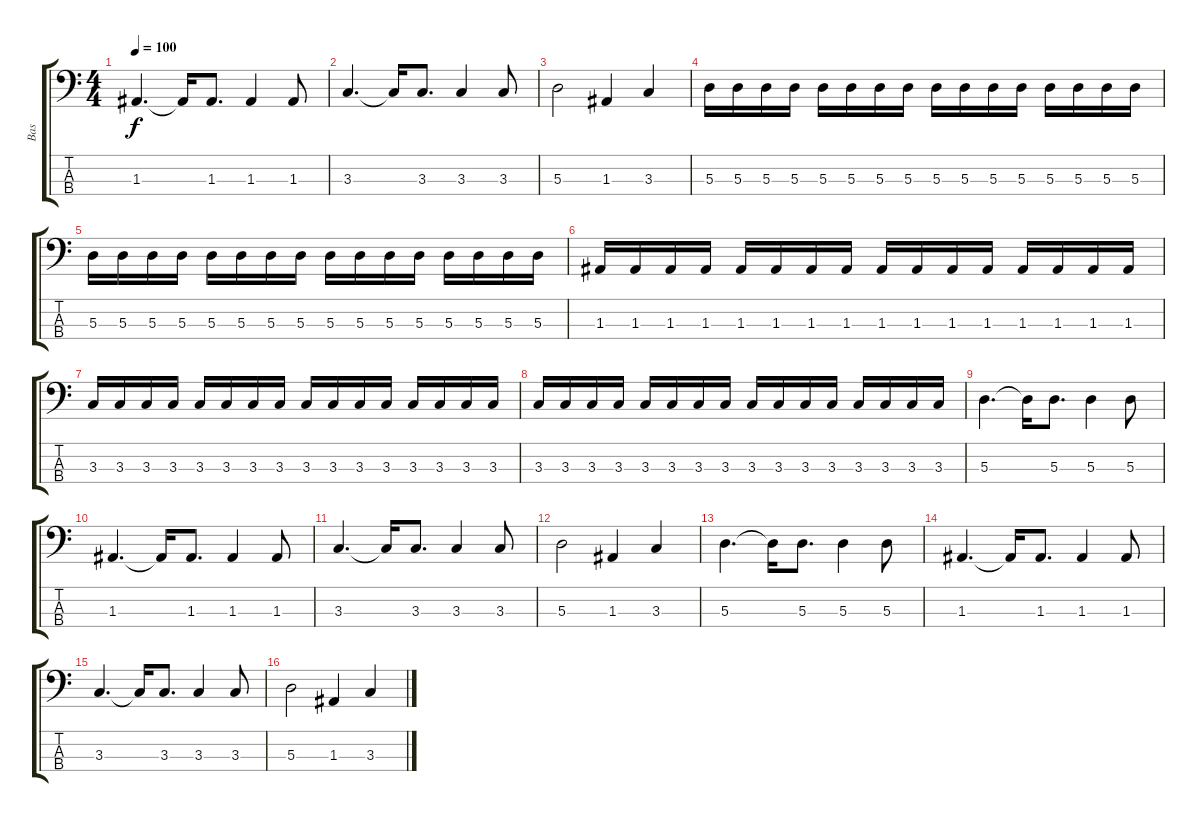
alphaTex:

\track ("Bas" "Bas") {instrument electricbassfinger}
\staff {score tabs}
\tuning (G2 D2 A1 E1) {hide}
\ts (4 4)
\tempo 100
\clef f4
\ks c
1.3.4{d dy f} 1.3{t}.16 1.3.8{d} 1.3.4 1.3.8 |
3.3.4{d} 3.3{t}.16 3.3.8{d} 3.3.4 3.3.8 |
5.3.2 1.3.4 3.3.4 |
5.3.16 5.3.16 5.3.16 5.3.16 5.3.16 5.3.16 5.3.16 5.3.16 5.3.16 5.3.16 5.3.16 5.3.16 5.3.16 5.3.16 5.3.16 5.3.16 |
5.3.16 5.3.16 5.3.16 5.3.16 5.3.16 5.3.16 5.3.16 5.3.16 5.3.16 5.3.16 5.3.16 5.3.16 5.3.16 5.3.16 5.3.16 5.3.16 |
1.3.16 1.3.16 1.3.16 1.3.16 1.3.16 1.3.16 1.3.16 1.3.16 1.3.16 1.3.16 1.3.16 1.3.16 1.3.16 1.3.16 1.3.16 1.3.16 |
3.3.16 3.3.16 3.3.16 3.3.16 3.3.16 3.3.16 3.3.16 3.3.16 3.3.16 3.3.16 3.3.16 3.3.16 3.3.16 3.3.16 3.3.16 3.3.16 |
3.3.16 3.3.16 3.3.16 3.3.16 3.3.16 3.3.16 3.3.16 3.3.16 3.3.16 3.3.16 3.3.16 3.3.16 3.3.16 3.3.16 3.3.16 3.3.16 |
5.3.4{d} 5.3{t}.16 5.3.8{d} 5.3.4 5.3.8 |
1.3.4{d} 1.3{t}.16 1.3.8{d} 1.3.4 1.3.8 |
3.3.4{d} 3.3{t}.16 3.3.8{d} 3.3.4 3.3.8 |
5.3.2 1.3.4 3.3.4 |
5.3.4{d} 5.3{t}.16 5.3.8{d} 5.3.4 5.3.8 |
1.3.4{d} 1.3{t}.16 1.3.8{d} 1.3.4 1.3.8 |
3.3.4{d} 3.3{t}.16 3.3.8{d} 3.3.4 3.3.8 |
5.3.2 1.3.4 3.3.4
